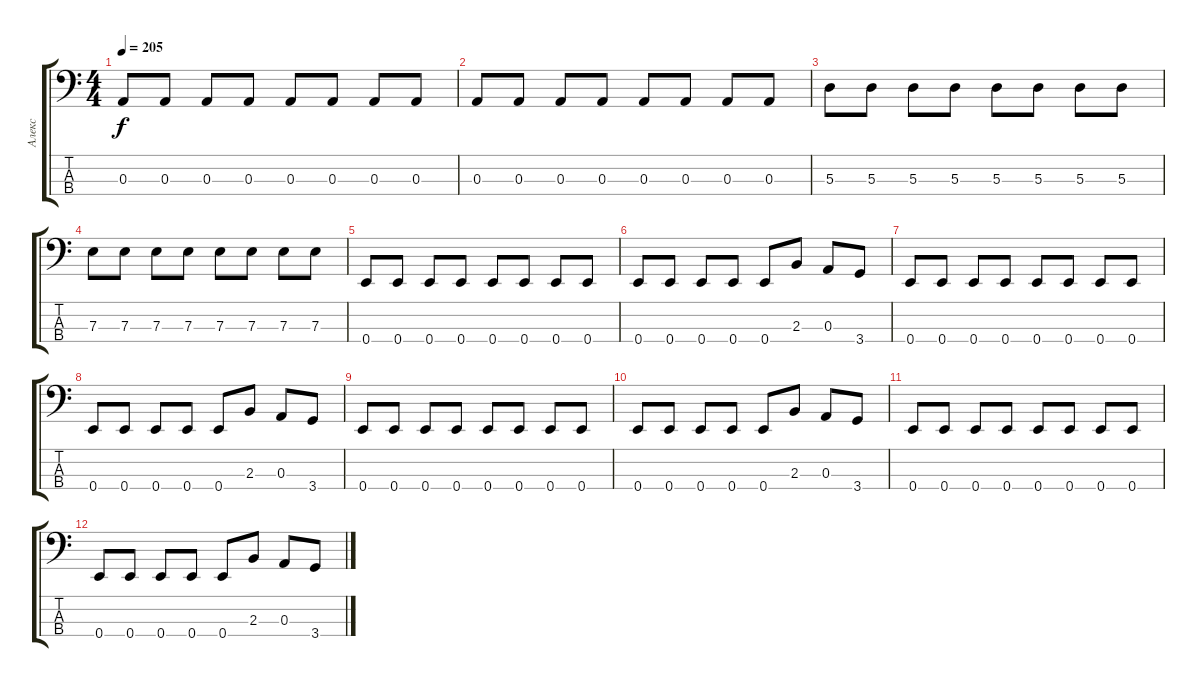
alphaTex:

\track ("Алекс" "Алекс") {instrument electricbassfinger}
\staff {score tabs}
\tuning (G2 D2 A1 E1) {hide}
\ts (4 4)
\tempo 205
\clef f4
\ks c
0.3.8{dy f} 0.3.8 0.3.8 0.3.8 0.3.8 0.3.8 0.3.8 0.3.8 |
0.3.8 0.3.8 0.3.8 0.3.8 0.3.8 0.3.8 0.3.8 0.3.8 |
5.3.8 5.3.8 5.3.8 5.3.8 5.3.8 5.3.8 5.3.8 5.3.8 |
7.3.8 7.3.8 7.3.8 7.3.8 7.3.8 7.3.8 7.3.8 7.3.8 |
0.4.8 0.4.8 0.4.8 0.4.8 0.4.8 0.4.8 0.4.8 0.4.8 |
0.4.8 0.4.8 0.4.8 0.4.8 0.4.8 2.3.8 0.3.8 3.4.8 |
0.4.8 0.4.8 0.4.8 0.4.8 0.4.8 0.4.8 0.4.8 0.4.8 |
0.4.8 0.4.8 0.4.8 0.4.8 0.4.8 2.3.8 0.3.8 3.4.8 |
0.4.8 0.4.8 0.4.8 0.4.8 0.4.8 0.4.8 0.4.8 0.4.8 |
0.4.8 0.4.8 0.4.8 0.4.8 0.4.8 2.3.8 0.3.8 3.4.8 |
0.4.8 0.4.8 0.4.8 0.4.8 0.4.8 0.4.8 0.4.8 0.4.8 |
0.4.8 0.4.8 0.4.8 0.4.8 0.4.8 2.3.8 0.3.8 3.4.8
